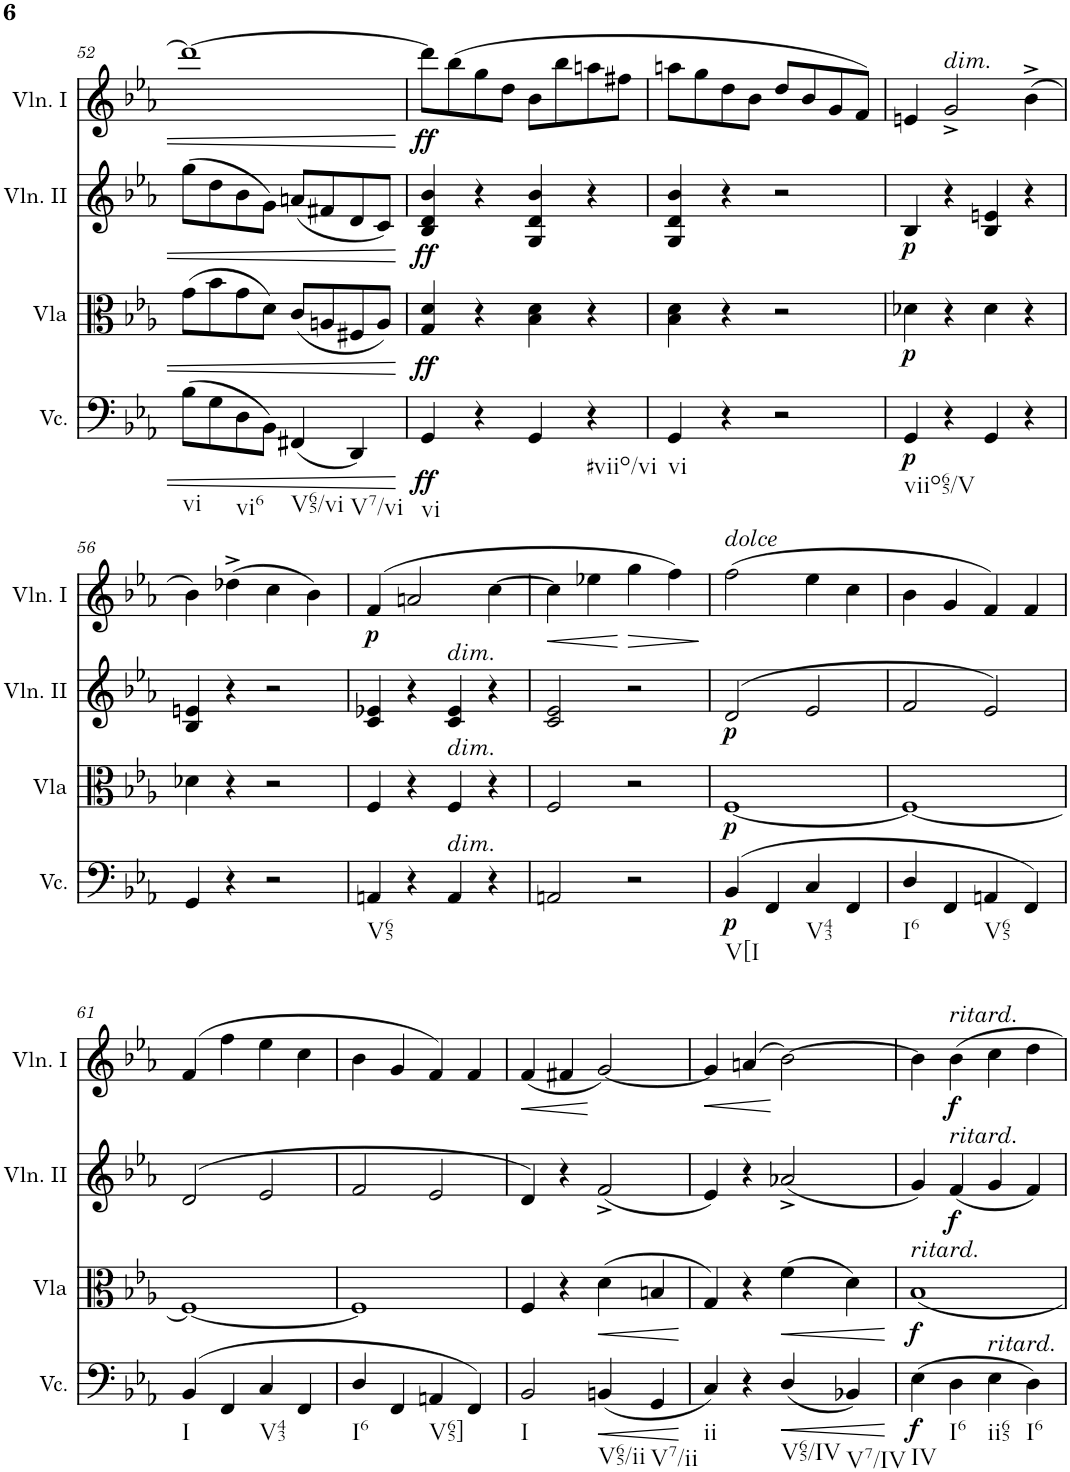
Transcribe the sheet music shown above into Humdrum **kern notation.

**kern	**dynam	**kern	**dynam	**kern	**dynam	**kern	**dynam
*part4	*part4	*part3	*part3	*part2	*part2	*part1	*part1
*staff4	*staff4	*staff3	*staff3	*staff2	*staff2	*staff1	*staff1
*I"Violoncello	*	*I"Viola	*	*I"Violino II	*	*I"Violino I	*
*I'Vc.	*	*I'Vla	*	*I'Vln. II	*	*I'Vln. I	*
!!LO:PB:g=z
*clefF4	*	*clefC3	*	*clefG2	*	*clefG2	*
*k[b-e-a-]	*	*k[b-e-a-]	*	*k[b-e-a-]	*	*k[b-e-a-]	*
*M4/4	*	*M4/4	*	*M4/4	*	*M4/4	*
*met(c)	*	*met(c)	*	*met(c)	*	*met(c)	*
=52	=52	=52	=52	=52	=52	=52	=52
!LO:TX:b:t=vi	!	!	!	!	!	!	!
(>8B-\L	.	(>8g\L	.	(>8gg\L	.	1ddd_	.
8G\	.	8b-\	.	8dd\	.	.	.
!LO:TX:b:t=vi6	!	!	!	!	!	!	!
8D\	.	8g\	.	8b-\	.	.	.
8BB-\J)	.	8d\J)	.	8g\J)	.	.	.
!LO:TX:b:t=V65/vi	!	!	!	!	!	!	!
(<4FF#X/	.	(<8c/L	.	(<8an/L	.	.	.
.	.	8An/	.	8f#X/	.	.	.
!LO:TX:b:t=V7/vi	!	!	!	!	!	!	!
4DD/)	.	8F#X/	.	8d/	.	.	.
.	.	8A/J)	.	8c/J)	.	.	.
=53	=53	=53	=53	=53	=53	=53	=53
!LO:TX:b:t=vi	!	!	!	!	!	!	!
!	!LO:DY:b	!	!LO:DY:b	!	!LO:DY:b	!	!LO:DY:b
4GG/	ff	4G/ 4d/	ff	4B-/ 4d/ 4b-/	ff	8ddd\L]	ff
.	.	.	.	.	.	(>8bb-\	.
4r	.	4r	.	4r	.	8gg\	.
.	.	.	.	.	.	8dd\J	.
4GG/	.	4B-\ 4d\	.	4G/ 4d/ 4b-/	.	8b-\L	.
.	.	.	.	.	.	8bb-\	.
!LO:TX:b:t=#viio/vi	!	!	!	!	!	!	!
4r	.	4r	.	4r	.	8aan\	.
.	.	.	.	.	.	8ff#X\J	.
=54	=54	=54	=54	=54	=54	=54	=54
!LO:TX:b:t=vi	!	!	!	!	!	!	!
4GG/	.	4B-\ 4d\	.	4G/ 4d/ 4b-/	.	8aan\L	.
.	.	.	.	.	.	8gg\	.
4r	.	4r	.	4r	.	8dd\	.
.	.	.	.	.	.	8b-\J	.
2r	.	2r	.	2r	.	8dd/L	.
.	.	.	.	.	.	8b-/	.
.	.	.	.	.	.	8g/	.
.	.	.	.	.	.	8f/J)	.
=55	=55	=55	=55	=55	=55	=55	=55
!LO:TX:b:t=viio65/V	!	!	!	!	!	!	!
!	!LO:DY:b	!	!LO:DY:b	!	!LO:DY:b	!	!
4GG/	p	4d-X\	p	4B-/	p	4en/	.
!	!	!	!	!	!	!LO:TX:a:i:t=dim.	!
4r	.	4r	.	4r	.	2g^/	.
4GG/	.	4d-\	.	4B-/ 4en/	.	.	.
4r	.	4r	.	4r	.	(>4b-^\	.
!!LO:LB:g=z
=56	=56	=56	=56	=56	=56	=56	=56
4GG/	.	4d-X\	.	4B-/ 4en/	.	4b-\)	.
4r	.	4r	.	4r	.	(>4dd-X^\	.
2r	.	2r	.	2r	.	4cc\	.
.	.	.	.	.	.	4b-\)	.
=57	=57	=57	=57	=57	=57	=57	=57
!LO:TX:b:t=V65	!	!	!	!	!	!	!
!	!	!	!	!	!	!	!LO:DY:b
4AAn/	.	4F/	.	4c/ 4e-X/	.	(>4f/	p
4r	.	4r	.	4r	.	2an/	.
!	!	!	!	!LO:TX:a:i:t=dim.	!	!	!
!	!	!LO:TX:a:i:t=dim.	!	!	!	!	!
!LO:TX:a:i:t=dim.	!	!	!	!	!	!	!
4AA/	.	4F/	.	4c/ 4e-/	.	.	.
4r	.	4r	.	4r	.	[4cc\	.
=58	=58	=58	=58	=58	=58	=58	=58
!	!	!	!	!	!	!	!LO:HP:b
2AAn/	.	2F/	.	2c/ 2e-/	.	4cc\]	<
.	.	.	.	.	.	4ee-X\	.
!	!	!	!	!	!	!	!LO:HP:n=1:b
2r	.	2r	.	2r	.	4gg\	[ >
.	.	.	.	.	.	4ff\)	.
.	.	.	.	.	.	.	]
=59	=59	=59	=59	=59	=59	=59	=59
!	!	!	!	!	!	!LO:TX:a:i:t=dolce	!
!LO:TX:b:t=V[I	!	!	!	!	!	!	!
!	!LO:DY:b	!	!LO:DY:b	!	!LO:DY:b	!	!
(>4BB-/	p	[1F	p	(>2d/	p	(>2ff\	.
4FF/	.	.	.	.	.	.	.
!LO:TX:b:t=V43	!	!	!	!	!	!	!
4C/	.	.	.	2e-/	.	4ee-\	.
4FF/	.	.	.	.	.	4cc\	.
=60	=60	=60	=60	=60	=60	=60	=60
!LO:TX:b:t=I6	!	!	!	!	!	!	!
4D/	.	1F_	.	2f/	.	4b-\	.
4FF/	.	.	.	.	.	4g/	.
!LO:TX:b:t=V65	!	!	!	!	!	!	!
4AAn/	.	.	.	2e-/)	.	4f/)	.
4FF/)	.	.	.	.	.	4f/	.
!!LO:LB:g=z
=61	=61	=61	=61	=61	=61	=61	=61
!LO:TX:b:t=I	!	!	!	!	!	!	!
(>4BB-/	.	1F_	.	(>2d/	.	(>4f/	.
4FF/	.	.	.	.	.	4ff\	.
!LO:TX:b:t=V43	!	!	!	!	!	!	!
4C/	.	.	.	2e-/	.	4ee-\	.
4FF/	.	.	.	.	.	4cc\	.
=62	=62	=62	=62	=62	=62	=62	=62
!LO:TX:b:t=I6	!	!	!	!	!	!	!
4D/	.	1F]	.	2f/	.	4b-\	.
4FF/	.	.	.	.	.	4g/	.
!LO:TX:b:t=V65]	!	!	!	!	!	!	!
4AAn/	.	.	.	2e-/	.	4f/)	.
4FF/)	.	.	.	.	.	4f/	.
=63	=63	=63	=63	=63	=63	=63	=63
!LO:TX:b:t=I	!	!	!	!	!	!	!
!	!	!	!	!	!	!	!LO:HP:b
2BB-/	.	4F/	.	4d/)	.	(<4f/	<
.	.	4r	.	4r	.	4f#X/	.
!LO:TX:b:t=V65/ii	!	!	!	!	!	!	!
!	!LO:HP:b	!	!LO:HP:b	!	!	!	!
(<4BBn/	<	(>4d\	<	(<2f^/	.	[2g/)	[
!LO:TX:b:t=V7/ii	!	!	!	!	!	!	!
4GG/	.	4Bn/	.	.	.	.	.
.	[	.	[	.	.	.	.
=64	=64	=64	=64	=64	=64	=64	=64
!LO:TX:b:t=ii	!	!	!	!	!	!	!
!	!	!	!	!	!	!	!LO:HP:b
4C/)	.	4G/)	.	4e-/)	.	4g/]	<
4r	.	4r	.	4r	.	(>4an/	.
!LO:TX:b:t=V65/IV	!	!	!	!	!	!	!
!	!LO:HP:b	!	!LO:HP:b	!	!	!	!
(<4D/	<	(>4f\	<	(<2a-X^/	.	[2b-\)	[
!LO:TX:b:t=V7/IV	!	!	!	!	!	!	!
4BB-X/)	.	4d\)	.	.	.	.	.
.	[	.	[	.	.	.	.
=65	=65	=65	=65	=65	=65	=65	=65
!	!	!LO:TX:a:i:t=ritard.	!	!	!	!	!
!LO:TX:b:t=IV	!	!	!	!	!	!	!
!	!LO:DY:b	!	!LO:DY:b	!	!	!	!
(>4E-\	f	1B-	f	4g/)	.	4b-\]	.
!	!	!	!	!	!	!LO:TX:a:i:t=ritard.	!
!	!	!	!	!LO:TX:a:i:t=ritard.	!	!	!
!LO:TX:b:t=I6	!	!	!	!	!	!	!
!	!	!	!	!	!LO:DY:b	!	!LO:DY:b
4D\	.	.	.	(<4f/	f	4b-\	f
!LO:TX:a:i:t=ritard.	!	!	!	!	!	!	!
!LO:TX:b:t=ii65	!	!	!	!	!	!	!
4E-\	.	.	.	4g/	.	4cc\	.
!LO:TX:b:t=I6	!	!	!	!	!	!	!
4D\)	.	.	.	4f/)	.	4dd\	.
=	=	=	=	=	=	=	=
*-	*-	*-	*-	*-	*-	*-	*-
